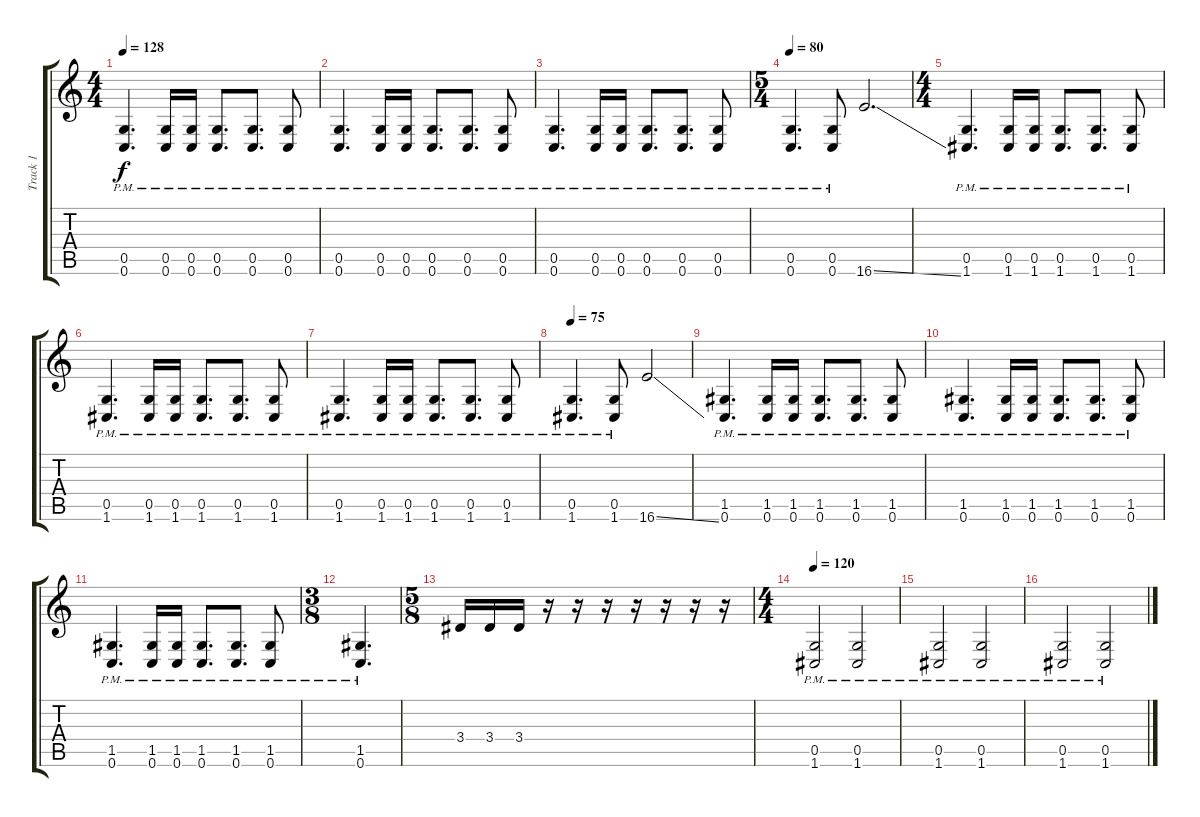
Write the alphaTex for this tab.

\track ("Track 1" "Track 1") {instrument overdrivenguitar}
\staff {score tabs}
\tuning (D4 A3 F3 C3 G2 C2) {hide}
\ts (4 4)
\tempo 128
\clef g2
\ks c
(0.5{pm} 0.6{pm}).4{d dy f} (0.5{pm} 0.6{pm}).16 (0.5{pm} 0.6{pm}).16 (0.5{pm} 0.6{pm}).8{d} (0.5{pm} 0.6{pm}).8{d} (0.5{pm} 0.6{pm}).8 |
(0.5{pm} 0.6{pm}).4{d} (0.5{pm} 0.6{pm}).16 (0.5{pm} 0.6{pm}).16 (0.5{pm} 0.6{pm}).8{d} (0.5{pm} 0.6{pm}).8{d} (0.5{pm} 0.6{pm}).8 |
(0.5{pm} 0.6{pm}).4{d} (0.5{pm} 0.6{pm}).16 (0.5{pm} 0.6{pm}).16 (0.5{pm} 0.6{pm}).8{d} (0.5{pm} 0.6{pm}).8{d} (0.5{pm} 0.6{pm}).8 |
\ts (5 4)
\tempo 80
(0.5{pm} 0.6{pm}).4{d} (0.5{pm} 0.6{pm}).8 16.6{ss}.2{d} |
\ts (4 4)
(0.5{pm} 1.6{pm}).4{d} (0.5{pm} 1.6{pm}).16 (0.5{pm} 1.6{pm}).16 (0.5{pm} 1.6{pm}).8{d} (0.5{pm} 1.6{pm}).8{d} (0.5{pm} 1.6{pm}).8 |
(0.5{pm} 1.6{pm}).4{d} (0.5{pm} 1.6{pm}).16 (0.5{pm} 1.6{pm}).16 (0.5{pm} 1.6{pm}).8{d} (0.5{pm} 1.6{pm}).8{d} (0.5{pm} 1.6{pm}).8 |
(0.5{pm} 1.6{pm}).4{d} (0.5{pm} 1.6{pm}).16 (0.5{pm} 1.6{pm}).16 (0.5{pm} 1.6{pm}).8{d} (0.5{pm} 1.6{pm}).8{d} (0.5{pm} 1.6{pm}).8 |
\tempo 75
(0.5{pm} 1.6{pm}).4{d} (0.5{pm} 1.6{pm}).8 16.6{ss}.2 |
(1.5 0.6{pm}).4{d} (1.5{pm} 0.6{pm}).16 (1.5{pm} 0.6{pm}).16 (1.5{pm} 0.6{pm}).8{d} (1.5{pm} 0.6{pm}).8{d} (1.5{pm} 0.6{pm}).8 |
(1.5{pm} 0.6{pm}).4{d} (1.5{pm} 0.6{pm}).16 (1.5{pm} 0.6{pm}).16 (1.5{pm} 0.6{pm}).8{d} (1.5{pm} 0.6{pm}).8{d} (1.5{pm} 0.6{pm}).8 |
(1.5{pm} 0.6{pm}).4{d} (1.5{pm} 0.6{pm}).16 (1.5{pm} 0.6{pm}).16 (1.5{pm} 0.6{pm}).8{d} (1.5{pm} 0.6{pm}).8{d} (1.5{pm} 0.6{pm}).8 |
\ts (3 8)
(1.5{pm} 0.6{pm}).4{d} |
\ts (5 8)
3.4.16 3.4.16 3.4.16 r.16 r.16 r.16 r.16 r.16 r.16 r.16 |
\ts (4 4)
\tempo 120
(0.5{pm} 1.6{pm}).2 (0.5{pm} 1.6{pm}).2 |
(0.5{pm} 1.6{pm}).2 (0.5{pm} 1.6{pm}).2 |
(0.5{pm} 1.6{pm}).2 (0.5{pm} 1.6{pm}).2
